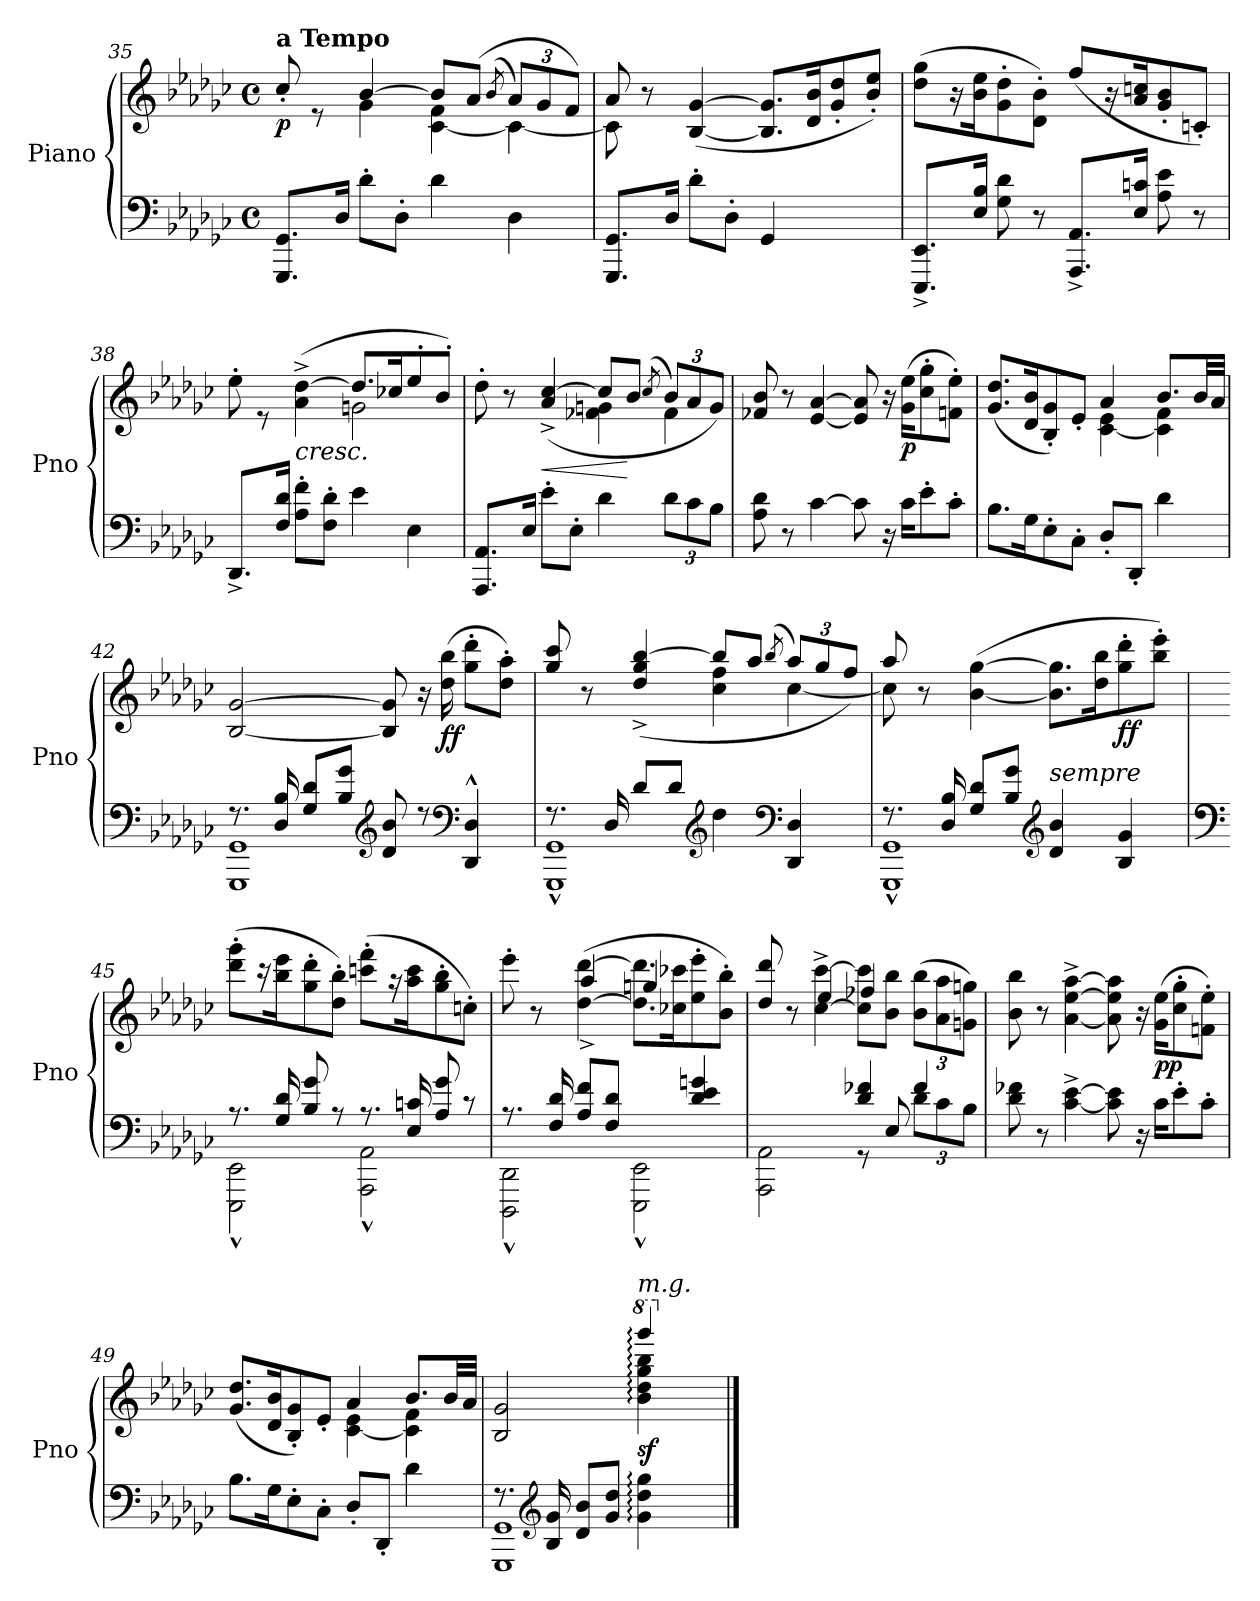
**kern	**kern	**dynam
*part1	*part1	*part1
*staff2	*staff1	*staff1/2
*I"Piano	*	*
*I'Pno	*	*
*clefF4	*clefG2	*
*k[b-e-a-d-g-c-]	*k[b-e-a-d-g-c-]	*
*M4/4	*M4/4	*
*met(c)	*met(c)	*
*MM96	*MM96	*
=35	=35	=35
*	*^	*
!	!LO:TX:a:B:t=a Tempo	!	!
!	!	!	!LO:DY:b
8.GGG-/ 8.GG-/L	8cc-'/	4ryy	p
.	8re	.	.
16D-/Jk	.	.	.
8d-'\L	[4b-/	4g-\	.
8D-'\J	.	.	.
4d-\	8b-/L]	[4c-\ 4f\	.
.	(8a-/J	.	.
.	(8qb-/	.	.
*	*Xbrackettup	*	*
4D-\	12a-/L)	4c-\_	.
.	12g-/	.	.
.	12f/J)	.	.
!!LO:LB:g=z	!!
=36	=36	=36	=36
8.GGG-/ 8.GG-/L	8a-/	8c-\]	.
.	8r	2..ryy	.
16D-/Jk	.	.	.
8d-'\L	([4B-/ [4g-/	.	.
8D-'\J	.	.	.
4GG-/	8.B-/] 8.g-/]L	.	.
.	16d-/ 16b-/K	.	.
4ryy	8g-/' 8dd-/'	.	.
.	8b-/' 8ee-/'J)	.	.
*	*v	*v	*
=37	=37	=37
8.EEE-/^ 8.EE-/^L	(8dd-\ 8gg-\L	.
.	16r	.
16E-/ 16B-/Jk	16b-\ 16ee-\K	.
8G-\ 8d-\	8g-\' 8dd-\'	.
8r	8d-\' 8b-\'J)	.
8.AAA-/^ 8.AA-/^L	(>8ff/L	.
.	16r	.
16E-/ 16cn/Jk	16a-/ 16ccn/K	.
8A-\ 8e-\	8g-/' 8b-/'	.
8r	8cn'/J)	.
=38	=38	=38
*	*^	*
8.DD-^/L	8ee-'\	2ryy	.
.	8re	.	.
16F/ 16d-/Jk	.	.	.
!	!	!	!LO:HP:b
8A-\' 8f\'L	(4a-\^ [4dd-\^	.	<
8F\' 8d-\'J	.	.	.
4e-\	8.dd-/L]	2gn\	.
.	16cc-X/K	.	.
4E-\	8ee-'/	.	.
.	8b-'/J)	.	.
!!LO:PB:g=z	!!
=39	=39	=39	=39
8.AAA-/ 8.AA-/L	8dd-'\	2ryy	.
.	8r	.	.
16E-/Jk	.	.	.
!	!	!	!LO:HP:b
8e-'\L	(4a-/^ [4cc-/^	.	<
8E-'\J	.	.	.
4d-\	8cc-/L]	4f-X\ 4gn\	.
.	8b-/J	.	[
.	(8qcc-/	.	.
*Xbrackettup	*	*	*
12d-\L	12b-/L)	4f-\	.
12c-\	12a-/	.	.
12B-\J	12g/J)	.	.
*	*v	*v	*
=40	=40	=40
8A-\ 8d-\	8f-X/ 8b-/	.
8r	8r	.
[4c-\	[4e-/ [4a-/	.
8c-\]	8e-/] 8a-/]	.
16r	16r	.
!	!	!LO:DY:b
16c-\KL	(16g-\ 16ee-\KL	p
8e-'\	8cc-\' 8gg-\'	.
8c-'\J	8fn\' 8ee-\'J)	.
=41	=41	=41
*	*^	*
8.B-\L	(8.g-/ 8.dd-/L	2ryy	.
16G-\K	16d-/ 16b-/K	.	.
8E-'\	8B-/' 8g-/')	.	.
8C-'\J	8e-'/J	.	.
8D-'/L	4a-/	[4c-\ 4e-\	.
8DD-'/J	.	.	.
4d-\	8.b-/L	4c-\] 4f\	.
.	32b-/LL	.	.
.	32a-/JJJ	.	.
*	*v	*v	*
!!LO:LB:g=z
=42	=42	=42
*^	*	*
8.r	1GGG- 1GG-	[2B-/ [2g-/	.
16D-/ 16B-/	.	.	.
8G-/ 8d-/L	.	.	.
8B-/ 8g-/J	.	.	.
*clefG2	*	*	*
8d-/ 8b-/	.	8B-/] 8g-/]	.
8r	.	16r	.
!	!	!	!LO:DY:b
.	.	(16dd-\ 16bb-\	ff
*clefF4	*	*	*
4DD-/^^ 4D-/^^	.	8gg-\' 8ddd-\'L	.
.	.	8dd-\' 8aa-\'J)	.
=43	=43	=43	=43
*	*	*^	*
8.r	1GGG-^^ 1GG-^^	8gg-/ 8ccc-/	2ryy	.
.	.	8r	.	.
16D-/	.	.	.	.
8d-/L	.	(4dd-/^ 4gg-/^ [4bb-/^	.	.
8d-/J	.	.	.	.
*clefG2	*	*	*	*
4dd-\	.	8bb-/L]	4cc-\ 4ff\	.
.	.	8aa-/J	.	.
*clefF4	*	*	*	*
.	.	(8qbb-/	.	.
4DD-/ 4D-/	.	12aa-/L)	[4cc-\	.
.	.	12gg-/	.	.
.	.	12ff/J)	.	.
=44	=44	=44	=44	=44
8.r	1GGG-^^ 1GG-^^	8aa-/	8cc-\]	.
.	.	8r	2..ryy	.
16D-/ 16B-/	.	.	.	.
8G-/ 8d-/L	.	(>[4b-\ [4gg-\	.	.
8B-/ 8g-/J	.	.	.	.
*clefG2	*	*	*	*
!LO:TX:a:i:t=sempre	!	!	!	!
4d-/ 4b-/	.	8.b-\] 8.gg-\]L	.	.
.	.	16dd-\ 16bb-\K	.	.
!	!	!	!	!LO:DY:b
4B-/ 4g-/	.	8gg-\' 8ddd-\'	.	ff
.	.	8bb-\' 8eee-\'J)	.	.
*	*	*v	*v	*
!!LO:LB:g=z
=45	=45	=45	=45
*clefF4	*	*	*
8.r	2EEE-\^^ 2EE-\^^	(8ddd-\' 8ggg-\'L	.
.	.	16r	.
16G-/ 16d-/	.	16bb-\ 16eee-\K	.
8B-/ 8g-/	.	8gg-\' 8ddd-\'	.
8r	.	8dd-\' 8bb-\'J)	.
8.r	2AAA-\^^ 2AA-\^^	(8cccn\' 8fff\'L	.
.	.	16r	.
16E-/ 16cn/	.	16aa-\ 16ccc\K	.
8A-/ 8g-/	.	8gg-\' 8bb-\'	.
8r	.	8ccn'\J)	.
=46	=46	=46	=46
*	*	*^	*
8.r	2DDD-\^^ 2DD-\^^	8eee-'\	4ryy	.
.	.	8r	.	.
16F/ 16d-/	.	.	.	.
8A-/ 8f/L	.	(>[4dd-\ [4ddd-\	4aa-^/	.
8F/ 8d-/J	.	.	.	.
4ryy	2EEE-\^^ 2EE-\^^	8.dd-\] 8.ddd-\]L	4ggn/	.
.	.	16cc-X\ 16ccc-X\K	.	.
4d-/ 4e-/ 4gn/	.	8ee-\' 8eee-\'	4ryy	.
.	.	8b-\' 8bb-\'J)	.	.
=47	=47	=47	=47	=47
2AAA-\ 2AA-\	2ryy	8dd-/ 8ddd-/	4ryy	.
.	.	8r	.	.
.	.	[4cc-\^ [4ccc-\^	4ee-/	.
8rGG	4d-/ 4f-X/	8cc-\] 8ccc-\]L	4ff-X/	.
8E-/	.	8b-\ 8bb-\J	.	.
12d-\L	4f-/	(>12b-\ 12bb-\L	4ryy	.
12c-\	.	12a-\ 12aa-\	.	.
12B-\J	.	12gn\ 12ggn\J)	.	.
*v	*v	*	*	*
*	*v	*v	*
!!LO:LB:g=z
=48	=48	=48
8d-\ 8f-X\	8b-\ 8bb-\	.
8r	8r	.
[4c-\^ [4e-\^	[4a-\^ [4ee-\^ [4aa-\^	.
8c-\] 8e-\]	8a-\] 8ee-\] 8aa-\]	.
16r	16r	.
!	!	!LO:DY:b
16c-\KL	(16g-\ 16ee-\KL	pp
8e-'\	8cc-\' 8gg-\'	.
8c-'\J	8fn\' 8ee-\'J)	.
=49	=49	=49
*	*^	*
8.B-\L	(8.g-/ 8.dd-/L	2ryy	.
16G-\K	16d-/ 16b-/K	.	.
8E-'\	8B-/' 8g-/')	.	.
8C-'\J	8e-'/J	.	.
8D-'/L	4a-/	[4c-\ 4e-\	.
8DD-'/J	.	.	.
4d-\	8.b-/L	4c-\] 4f\	.
.	32b-/LL	.	.
.	32a-/JJJ	.	.
=50	=50	=50	=50
*^	*	*	*
8.r	1GGG- 1GG-	2B-/ 2g-/	2ryy	.
*clefG2	*	*	*	*
16B-/ 16g-/	.	.	.	.
8d-/ 8b-/L	.	.	.	.
8g-/ 8dd-/J	.	.	.	.
*	*	*8va	*	*
!	!	!LO:TX:a:i:t=m.g.	!	!
!	!	!	!	!LO:DY:n=1:b
4g-\: 4dd-\: 4gg-\:	.	4bb-\: 4ddd-\: 4ggg-\: 4bbb-\:	4gggg-:/	[ sf
*	*	*X8va	*	*
4reyy	.	4reyy	4ryy	.
*v	*v	*	*	*
*	*v	*v	*
==	==	==
*-	*-	*-
